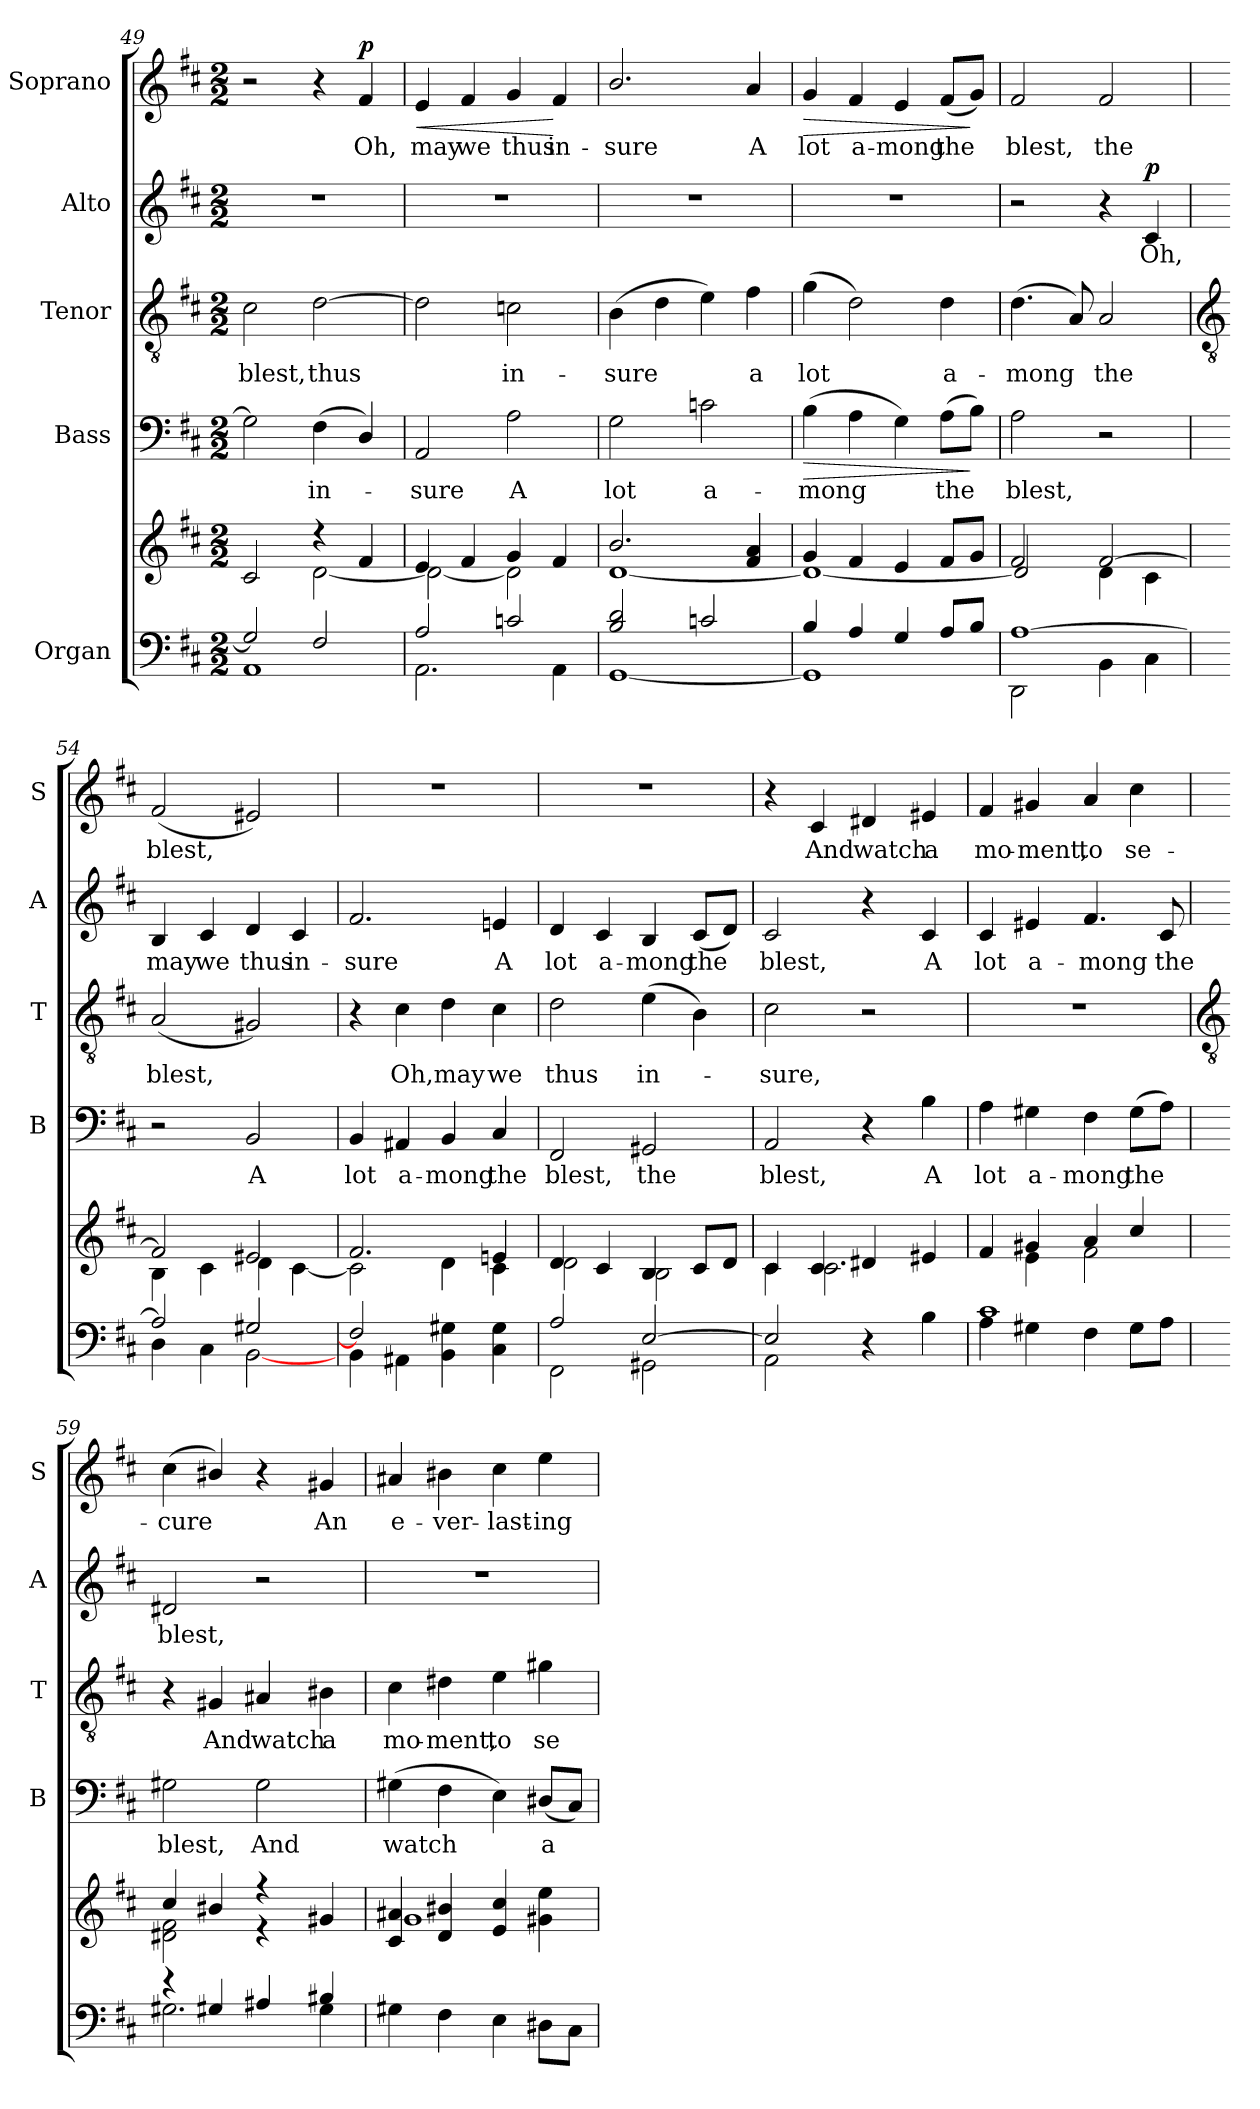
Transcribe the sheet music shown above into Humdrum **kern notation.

**kern	**kern	**kern	**text	**dynam	**kern	**text	**kern	**text	**dynam	**kern	**text	**dynam
*part5	*part5	*part4	*part4	*part4	*part3	*part3	*part2	*part2	*part2	*part1	*part1	*part1
*staff6	*staff5	*staff4	*staff4	*staff4	*staff3	*staff3	*staff2	*staff2	*staff2	*staff1	*staff1	*staff1
*I"Organ	*	*I"Bass	*	*	*I"Tenor	*	*I"Alto	*	*	*I"Soprano	*	*
*	*	*I'B	*	*	*I'T	*	*I'A	*	*	*I'S	*	*
*clefF4	*clefG2	*clefF4	*	*	*clefGv2	*	*clefG2	*	*	*clefG2	*	*
*k[f#c#]	*k[f#c#]	*k[f#c#]	*	*	*k[f#c#]	*	*k[f#c#]	*	*	*k[f#c#]	*	*
*D:	*D:	*D:	*	*	*D:	*	*D:	*	*	*D:	*	*
*M2/2	*M2/2	*M2/2	*	*	*M2/2	*	*M2/2	*	*	*M2/2	*	*
=49	=49	=49	=49	=49	=49	=49	=49	=49	=49	=49	=49	=49
*^	*^	*	*	*	*	*	*	*	*	*	*	*
!	!	!	!	!	!	!	!	!LO:LY:b	!	!	!	!	!	!
2G/]	1AA\	2c#/	2ryy	2G]	.	.	2c#	blest,	1r	.	.	2r	.	.
!	!	!	!	!	!LO:LY:b	!	!	!LO:LY:b	!	!	!	!	!	!
2F#/	.	4r	[2d\	(<4F#	in-	.	[2d	thus	.	.	.	4r	.	.
!	!	!	!	!	!	!	!	!	!	!	!	!	!LO:LY:b	!LO:DY:b
.	.	4f#/	.	4D/)	.	.	.	.	.	.	.	4f#	Oh,	p
=50	=50	=50	=50	=50	=50	=50	=50	=50	=50	=50	=50	=50	=50	=50
!	!	!	!	!	!LO:LY:b	!	!	!	!	!	!	!	!LO:LY:b	!LO:HP:b
2A/	2.AA\	4e/	2d\_	2AA	sure	.	2d]	.	1r	.	.	4e	may	<
!	!	!	!	!	!	!	!	!	!	!	!	!	!LO:LY:b	!
.	.	4f#/	.	.	.	.	.	.	.	.	.	4f#	we	.
!	!	!	!	!	!LO:LY:b	!	!	!LO:LY:b	!	!	!	!	!LO:LY:b	!
2cn/	.	4g/	2d\]	2A	A	.	2cn	in-	.	.	.	4g	thus	.
!	!	!	!	!	!	!	!	!	!	!	!	!	!LO:LY:b	!
.	4AA\	4f#/	.	.	.	.	.	.	.	.	.	4f#	in-	[
=51	=51	=51	=51	=51	=51	=51	=51	=51	=51	=51	=51	=51	=51	=51
!	!	!	!	!	!LO:LY:b	!	!	!LO:LY:b	!	!	!	!	!LO:LY:b	!
2B/ 2d/	[1GG\	2.b/	[1d\	2G	lot	.	(>4B	-sure	1r	.	.	2.b/	-sure	.
.	.	.	.	.	.	.	4d	.	.	.	.	.	.	.
!	!	!	!	!	!LO:LY:b	!	!	!	!	!	!	!	!	!
2cn/	.	.	.	2cn	a-	.	4e)	.	.	.	.	.	.	.
!	!	!	!	!	!	!	!	!LO:LY:b	!	!	!	!	!LO:LY:b	!
.	.	4f#/ 4a/	.	.	.	.	4f#	a	.	.	.	4a	A	.
=52	=52	=52	=52	=52	=52	=52	=52	=52	=52	=52	=52	=52	=52	=52
!	!	!	!	!	!LO:LY:b	!LO:HP:b	!	!LO:LY:b	!	!	!	!	!LO:LY:b	!LO:HP:b
4B/	1GG\]	4g/	1d\_	(>4B	-mong	>	(>4g	lot	1r	.	.	4g	lot	>
!	!	!	!	!	!	!	!	!	!	!	!	!	!LO:LY:b	!
4A/	.	4f#/	.	4A	.	.	2d)	.	.	.	.	4f#	a-	.
!	!	!	!	!	!	!	!	!	!	!	!	!	!LO:LY:b	!
4G/	.	4e/	.	4G)	.	.	.	.	.	.	.	4e	-mong	.
!	!	!	!	!	!LO:LY:b	!	!	!LO:LY:b	!	!	!	!	!LO:LY:b	!
8A/L	.	8f#/L	.	(>8AL	the	.	4d	a-	.	.	.	(<8f#L	the	.
8B/J	.	8g/J	.	8BJ)	.	]	.	.	.	.	.	8gJ)	.	]
=53	=53	=53	=53	=53	=53	=53	=53	=53	=53	=53	=53	=53	=53	=53
!	!	!	!	!	!LO:LY:b	!	!	!LO:LY:b	!	!	!	!	!LO:LY:b	!
[1A/	2DD\	2f#/	2d/]	2A	blest,	.	(<4.d	-mong	2r	.	.	2f#	blest,	.
.	.	.	.	.	.	.	8A)	.	.	.	.	.	.	.
!	!	!	!	!	!	!	!	!LO:LY:b	!	!	!	!	!LO:LY:b	!
.	4BB\	[2f#/	4d\	2r	.	.	2A	the	4r	.	.	2f#	the	.
!	!	!	!	!	!	!	!	!	!	!LO:LY:b	!LO:DY:b	!	!	!
.	4C#\	.	4c#\	.	.	.	.	.	4c#	Oh,	p	.	.	.
!!LO:LB:g=z
=54	=54	=54	=54	=54	=54	=54	=54	=54	=54	=54	=54	=54	=54	=54
*	*	*	*	*	*	*	*clefGv2	*	*	*	*	*	*	*
!	!	!	!	!	!	!	!	!LO:LY:b	!	!LO:LY:b	!	!	!LO:LY:b	!
2A/]	4D\	2f#/]	4B\	2r	.	.	(<2A	blest,	4B	may	.	(<2f#	blest,	.
!	!	!	!	!	!	!	!	!	!	!LO:LY:b	!	!	!	!
.	4C#\	.	4c#\	.	.	.	.	.	4c#	we	.	.	.	.
!	!	!	!	!	!LO:LY:b	!	!	!	!	!LO:LY:b	!	!	!	!
2G#X/	[2BB\	2e#X/	4d\	2BB	A	.	2G#X)	.	4d	thus	.	2e#X)	.	.
!	!	!	!	!	!	!	!	!	!	!LO:LY:b	!	!	!	!
.	.	.	[4c#\	.	.	.	.	.	4c#	in-	.	.	.	.
=55	=55	=55	=55	=55	=55	=55	=55	=55	=55	=55	=55	=55	=55	=55
!	!	!	!	!	!LO:LY:b	!	!	!	!	!LO:LY:b	!	!	!	!
2F#/]	4BB\	2.f#/	2c#\]	4BB	lot	.	4r	.	2.f#	-sure	.	1r	.	.
!	!	!	!	!	!LO:LY:b	!	!	!LO:LY:b	!	!	!	!	!	!
.	4AA#X\	.	.	4AA#X	a-	.	4c#	Oh,	.	.	.	.	.	.
!	!	!	!	!	!LO:LY:b	!	!	!LO:LY:b	!	!	!	!	!	!
4BB\ 4G#X\	2ryy	.	4d\	4BB	-mong	.	4d	may	.	.	.	.	.	.
!	!	!	!	!	!LO:LY:b	!	!	!LO:LY:b	!	!LO:LY:b	!	!	!	!
4C#\ 4G#\	.	4en/	4c#\	4C#	the	.	4c#	we	4en	A	.	.	.	.
=56	=56	=56	=56	=56	=56	=56	=56	=56	=56	=56	=56	=56	=56	=56
!	!	!	!	!	!LO:LY:b	!	!	!LO:LY:b	!	!LO:LY:b	!	!	!	!
2A/	2FF#\	4d/	2d\	2FF#	blest,	.	2d	thus	4d	lot	.	1r	.	.
!	!	!	!	!	!	!	!	!	!	!LO:LY:b	!	!	!	!
.	.	4c#/	.	.	.	.	.	.	4c#	a-	.	.	.	.
!	!	!	!	!	!LO:LY:b	!	!	!LO:LY:b	!	!LO:LY:b	!	!	!	!
[2E/	2GG#X\	4B/	2B\	2GG#X	the	.	(>4e	in-	4B	-mong	.	.	.	.
!	!	!	!	!	!	!	!	!	!	!LO:LY:b	!	!	!	!
.	.	8c#/L	.	.	.	.	4B)	.	(<8c#L	the	.	.	.	.
.	.	8d/J	.	.	.	.	.	.	8dJ)	.	.	.	.	.
=57	=57	=57	=57	=57	=57	=57	=57	=57	=57	=57	=57	=57	=57	=57
!	!	!	!	!	!LO:LY:b	!	!	!LO:LY:b	!	!LO:LY:b	!	!	!	!
2E/]	2AA\	4c#/	4c#\	2AA	blest,	.	2c#	sure,	2c#	blest,	.	4r	.	.
!	!	!	!	!	!	!	!	!	!	!	!	!	!LO:LY:b	!
.	.	4c#/	2.c#\	.	.	.	.	.	.	.	.	4c#	And	.
!	!	!	!	!	!	!	!	!	!	!	!	!	!LO:LY:b	!
2ryy	4r	4d#X/	.	4r	.	.	2r	.	4r	.	.	4d#X	watch	.
!	!	!	!	!	!LO:LY:b	!	!	!	!	!LO:LY:b	!	!	!LO:LY:b	!
.	4B\	4e#X/	.	4B	A	.	.	.	4c#	A	.	4e#X	a	.
=58	=58	=58	=58	=58	=58	=58	=58	=58	=58	=58	=58	=58	=58	=58
!	!	!	!	!	!LO:LY:b	!	!	!	!	!LO:LY:b	!	!	!LO:LY:b	!
1c#/	4A\	4f#/	4ryy	4A	lot	.	1r	.	4c#	lot	.	4f#	mo-	.
!	!	!	!	!	!LO:LY:b	!	!	!	!	!LO:LY:b	!	!	!LO:LY:b	!
.	4G#X\	4e\	4g#X/	4G#X	a-	.	.	.	4e#X	a-	.	4g#X	-ment,	.
!	!	!	!	!	!LO:LY:b	!	!	!	!	!LO:LY:b	!	!	!LO:LY:b	!
.	4F#\	4a/	2f#\	4F#	-mong	.	.	.	4.f#	-mong	.	4a	to	.
!	!	!	!	!	!LO:LY:b	!	!	!	!	!	!	!	!LO:LY:b	!
.	8G#\L	4cc#/	.	(>8G#L	the	.	.	.	.	.	.	4cc#	se-	.
!	!	!	!	!	!	!	!	!	!	!LO:LY:b	!	!	!	!
.	8A\J	.	.	8AJ)	.	.	.	.	8c#	the	.	.	.	.
!!LO:LB:g=z
=59	=59	=59	=59	=59	=59	=59	=59	=59	=59	=59	=59	=59	=59	=59
*	*	*	*	*	*	*	*clefGv2	*	*	*	*	*	*	*
!	!	!	!	!	!LO:LY:b	!	!	!	!	!LO:LY:b	!	!	!LO:LY:b	!
4r	2.G#X\	4cc#/	2d#X\ 2f#\	2G#X	blest,	.	4r	.	2d#X	blest,	.	(<4cc#	-cure	.
!	!	!	!	!	!	!	!	!LO:LY:b	!	!	!	!	!	!
4G#X/	.	4b#X/	.	.	.	.	4G#X	And	.	.	.	4b#X/)	.	.
!	!	!	!	!	!LO:LY:b	!	!	!LO:LY:b	!	!	!	!	!	!
4A#X/	.	4r	4r	2G#	And	.	4A#X	watch	2r	.	.	4r	.	.
!	!	!	!	!	!	!	!	!LO:LY:b	!	!	!	!	!LO:LY:b	!
4B#X/	4G#\	4g#X/	4ryy	.	.	.	4B#X	a	.	.	.	4g#X	An	.
=60	=60	=60	=60	=60	=60	=60	=60	=60	=60	=60	=60	=60	=60	=60
!	!	!	!	!	!LO:LY:b	!	!	!LO:LY:b	!	!	!	!	!LO:LY:b	!
1ryy	4G#X\	4c#/ 4a#X/	1g\	(>4G#X	watch	.	4c#	mo-	1r	.	.	4a#X	e-	.
!	!	!	!	!	!	!	!	!LO:LY:b	!	!	!	!	!LO:LY:b	!
.	4F#\	4d/ 4b#X/	.	4F#	.	.	4d#X	-ment,	.	.	.	4b#X	-ver-	.
!	!	!	!	!	!	!	!	!LO:LY:b	!	!	!	!	!LO:LY:b	!
.	4E\	4e/ 4cc#/	.	4E)	.	.	4e	to	.	.	.	4cc#	-last-	.
!	!	!	!	!	!LO:LY:b	!	!	!LO:LY:b	!	!	!	!	!LO:LY:b	!
.	8D#X\L	4g#X\ 4ee\	.	(<8D#XL	a	.	4g#X	se-	.	.	.	4ee	-ing	.
.	8C#\J	.	.	8C#J)	.	.	.	.	.	.	.	.	.	.
*v	*v	*	*	*	*	*	*	*	*	*	*	*	*	*
*	*v	*v	*	*	*	*	*	*	*	*	*	*	*
=	=	=	=	=	=	=	=	=	=	=	=	=
*-	*-	*-	*-	*-	*-	*-	*-	*-	*-	*-	*-	*-
